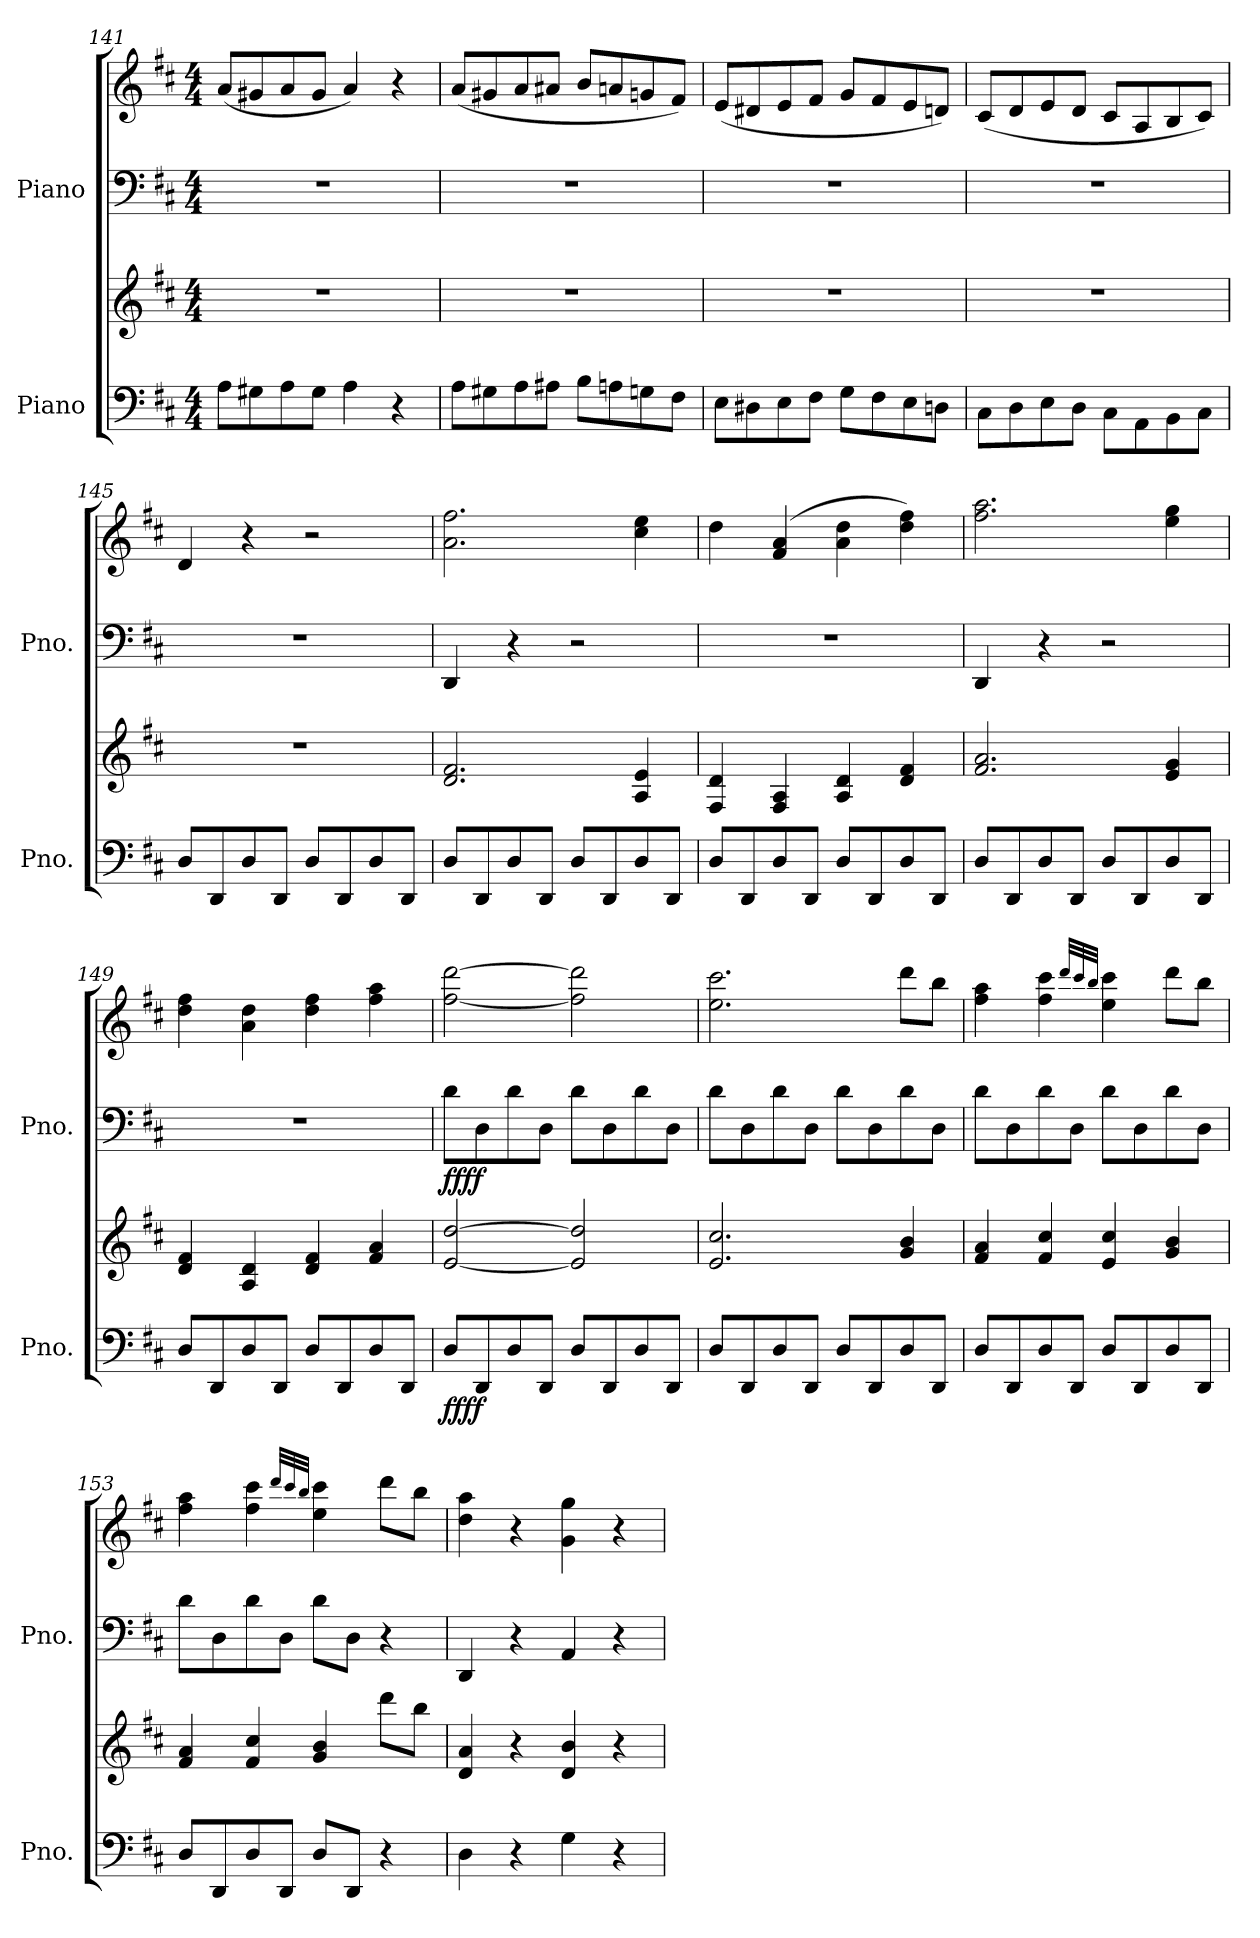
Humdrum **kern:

**kern	**kern	**dynam	**kern	**kern	**dynam
*part2	*part2	*part2	*part1	*part1	*part1
*staff4	*staff3	*staff3/4	*staff2	*staff1	*staff1/2
*I"Piano	*	*	*I"Piano	*	*
*I'Pno.	*	*	*I'Pno.	*	*
*clefF4	*clefG2	*	*clefF4	*clefG2	*
*k[f#c#]	*k[f#c#]	*	*k[f#c#]	*k[f#c#]	*
*M4/4	*M4/4	*	*M4/4	*M4/4	*
=141	=141	=141	=141	=141	=141
8A\L	1r	.	1r	(<8a/L	.
8G#X\	.	.	.	8g#X/	.
8A\	.	.	.	8a/	.
8G#\J	.	.	.	8g#/J	.
4A\	.	.	.	4a/)	.
4r	.	.	.	4r	.
!!LO:PB:g=z
=142	=142	=142	=142	=142	=142
8A\L	1r	.	1r	(<8a/L	.
8G#X\	.	.	.	8g#X/	.
8A\	.	.	.	8a/	.
8A#X\J	.	.	.	8a#X/J	.
8B\L	.	.	.	8b/L	.
8An\	.	.	.	8an/	.
8Gn\	.	.	.	8gn/	.
8F#\J	.	.	.	8f#/J)	.
=143	=143	=143	=143	=143	=143
8E\L	1r	.	1r	(<8e/L	.
8D#X\	.	.	.	8d#X/	.
8E\	.	.	.	8e/	.
8F#\J	.	.	.	8f#/J	.
8G\L	.	.	.	8g/L	.
8F#\	.	.	.	8f#/	.
8E\	.	.	.	8e/	.
8Dn\J	.	.	.	8dn/J)	.
=144	=144	=144	=144	=144	=144
8C#\L	1r	.	1r	(<8c#/L	.
8D\	.	.	.	8d/	.
8E\	.	.	.	8e/	.
8D\J	.	.	.	8d/J	.
8C#\L	.	.	.	8c#/L	.
8AA\	.	.	.	8A/	.
8BB\	.	.	.	8B/	.
8C#\J	.	.	.	8c#/J)	.
=145	=145	=145	=145	=145	=145
8D/L	1r	.	1r	4d/	.
8DD/	.	.	.	.	.
8D/	.	.	.	4r	.
8DD/J	.	.	.	.	.
8D/L	.	.	.	2r	.
8DD/	.	.	.	.	.
8D/	.	.	.	.	.
8DD/J	.	.	.	.	.
!!LO:LB:g=z
=146	=146	=146	=146	=146	=146
!	!	!LO:DY:b=2	!	!	!
!	!	!LO:DY:n=1:b	!	!	!LO:DY:b=2
!	!	!	!	!	!LO:DY:n=1:b
8D/L	2.d/ 2.f#/	mf mf	4DD/	2.a\ 2.ff#\	mf mf
8DD/	.	.	.	.	.
8D/	.	.	4r	.	.
8DD/J	.	.	.	.	.
8D/L	.	.	2r	.	.
8DD/	.	.	.	.	.
8D/	4A/ 4e/	.	.	4cc#\ 4ee\	.
8DD/J	.	.	.	.	.
=147	=147	=147	=147	=147	=147
8D/L	4F#/ 4d/	.	1r	4dd\	.
8DD/	.	.	.	.	.
8D/	4F#/ 4A/	.	.	(>4f#/ 4a/	.
8DD/J	.	.	.	.	.
8D/L	4A/ 4d/	.	.	4a\ 4dd\	.
8DD/	.	.	.	.	.
8D/	4d/ 4f#/	.	.	4dd\ 4ff#\)	.
8DD/J	.	.	.	.	.
=148	=148	=148	=148	=148	=148
8D/L	2.f#/ 2.a/	.	4DD/	2.ff#\ 2.aa\	.
8DD/	.	.	.	.	.
8D/	.	.	4r	.	.
8DD/J	.	.	.	.	.
8D/L	.	.	2r	.	.
8DD/	.	.	.	.	.
8D/	4e/ 4g/	.	.	4ee\ 4gg\	.
8DD/J	.	.	.	.	.
=149	=149	=149	=149	=149	=149
8D/L	4d/ 4f#/	.	1r	4dd\ 4ff#\	.
8DD/	.	.	.	.	.
8D/	4A/ 4d/	.	.	4a\ 4dd\	.
8DD/J	.	.	.	.	.
8D/L	4d/ 4f#/	.	.	4dd\ 4ff#\	.
8DD/	.	.	.	.	.
8D/	4f#/ 4a/	.	.	4ff#\ 4aa\	.
8DD/J	.	.	.	.	.
=150	=150	=150	=150	=150	=150
!	!	!LO:DY:b=2	!	!	!
!	!	!LO:DY:n=1:b	!	!	!LO:DY:b=2
!	!	!	!	!	!LO:DY:n=1:b
8D/L	[2e/ [2dd/	ff ff	8d\L	[2ff#\ [2ddd\	ff ff
8DD/	.	.	8D\	.	.
8D/	.	.	8d\	.	.
8DD/J	.	.	8D\J	.	.
8D/L	2e/] 2dd/]	.	8d\L	2ff#\] 2ddd\]	.
8DD/	.	.	8D\	.	.
8D/	.	.	8d\	.	.
8DD/J	.	.	8D\J	.	.
!!LO:LB:g=z
=151	=151	=151	=151	=151	=151
8D/L	2.e/ 2.cc#/	.	8d\L	2.ee\ 2.ccc#\	.
8DD/	.	.	8D\	.	.
8D/	.	.	8d\	.	.
8DD/J	.	.	8D\J	.	.
8D/L	.	.	8d\L	.	.
8DD/	.	.	8D\	.	.
8D/	4g/ 4b/	.	8d\	8ddd\L	.
8DD/J	.	.	8D\J	8bb\J	.
=152	=152	=152	=152	=152	=152
8D/L	4f#/ 4a/	.	8d\L	4ff#\ 4aa\	.
8DD/	.	.	8D\	.	.
8D/	4f#/ 4cc#/	.	8d\	4ff#\ 4ccc#\	.
8DD/J	.	.	8D\J	.	.
.	.	.	.	32qddd/LLL	.
.	.	.	.	32qccc#/	.
.	.	.	.	32qbb/JJJ	.
8D/L	4e/ 4cc#/	.	8d\L	4ee\ 4ccc#\	.
8DD/	.	.	8D\	.	.
8D/	4g/ 4b/	.	8d\	8ddd\L	.
8DD/J	.	.	8D\J	8bb\J	.
=153	=153	=153	=153	=153	=153
8D/L	4f#/ 4a/	.	8d\L	4ff#\ 4aa\	.
8DD/	.	.	8D\	.	.
8D/	4f#/ 4cc#/	.	8d\	4ff#\ 4ccc#\	.
8DD/J	.	.	8D\J	.	.
.	.	.	.	32qddd/LLL	.
.	.	.	.	32qccc#/	.
.	.	.	.	32qbb/JJJ	.
8D/L	4g/ 4b/	.	8d\L	4ee\ 4ccc#\	.
8DD/J	.	.	8D\J	.	.
4r	8ddd\L	.	4r	8ddd\L	.
.	8bb\J	.	.	8bb\J	.
=154	=154	=154	=154	=154	=154
4D\	4d/ 4a/	.	4DD/	4dd\ 4aa\	.
4r	4r	.	4r	4r	.
4G\	4d/ 4b/	.	4AA/	4g\ 4gg\	.
4r	4r	.	4r	4r	.
=	=	=	=	=	=
*-	*-	*-	*-	*-	*-
